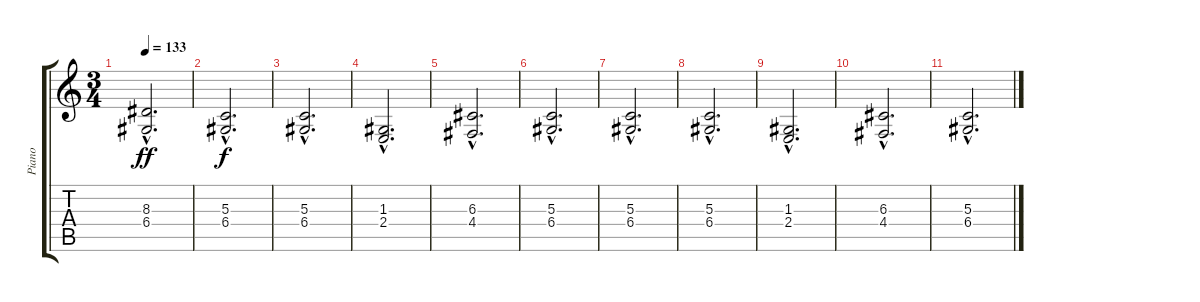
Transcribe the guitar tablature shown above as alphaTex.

\track ("Piano" "Piano") {instrument acousticgrandpiano}
\staff {score tabs}
\tuning (E4 B3 G3 D3 A2 E2) {hide}
\ts (3 4)
\tempo 133
\clef g2
\ks c
(8.3{hac} 6.4{hac}).2{d dy ff} |
(5.3{hac} 6.4{hac}).2{d dy f} |
(5.3{hac} 6.4{hac}).2{d} |
(1.3{hac} 2.4{hac}).2{d} |
(6.3{hac} 4.4{hac}).2{d} |
(5.3{hac} 6.4{hac}).2{d} |
(5.3{hac} 6.4{hac}).2{d} |
(5.3{hac} 6.4{hac}).2{d} |
(1.3{hac} 2.4{hac}).2{d} |
(6.3{hac} 4.4{hac}).2{d} |
(5.3{hac} 6.4{hac}).2{d}
